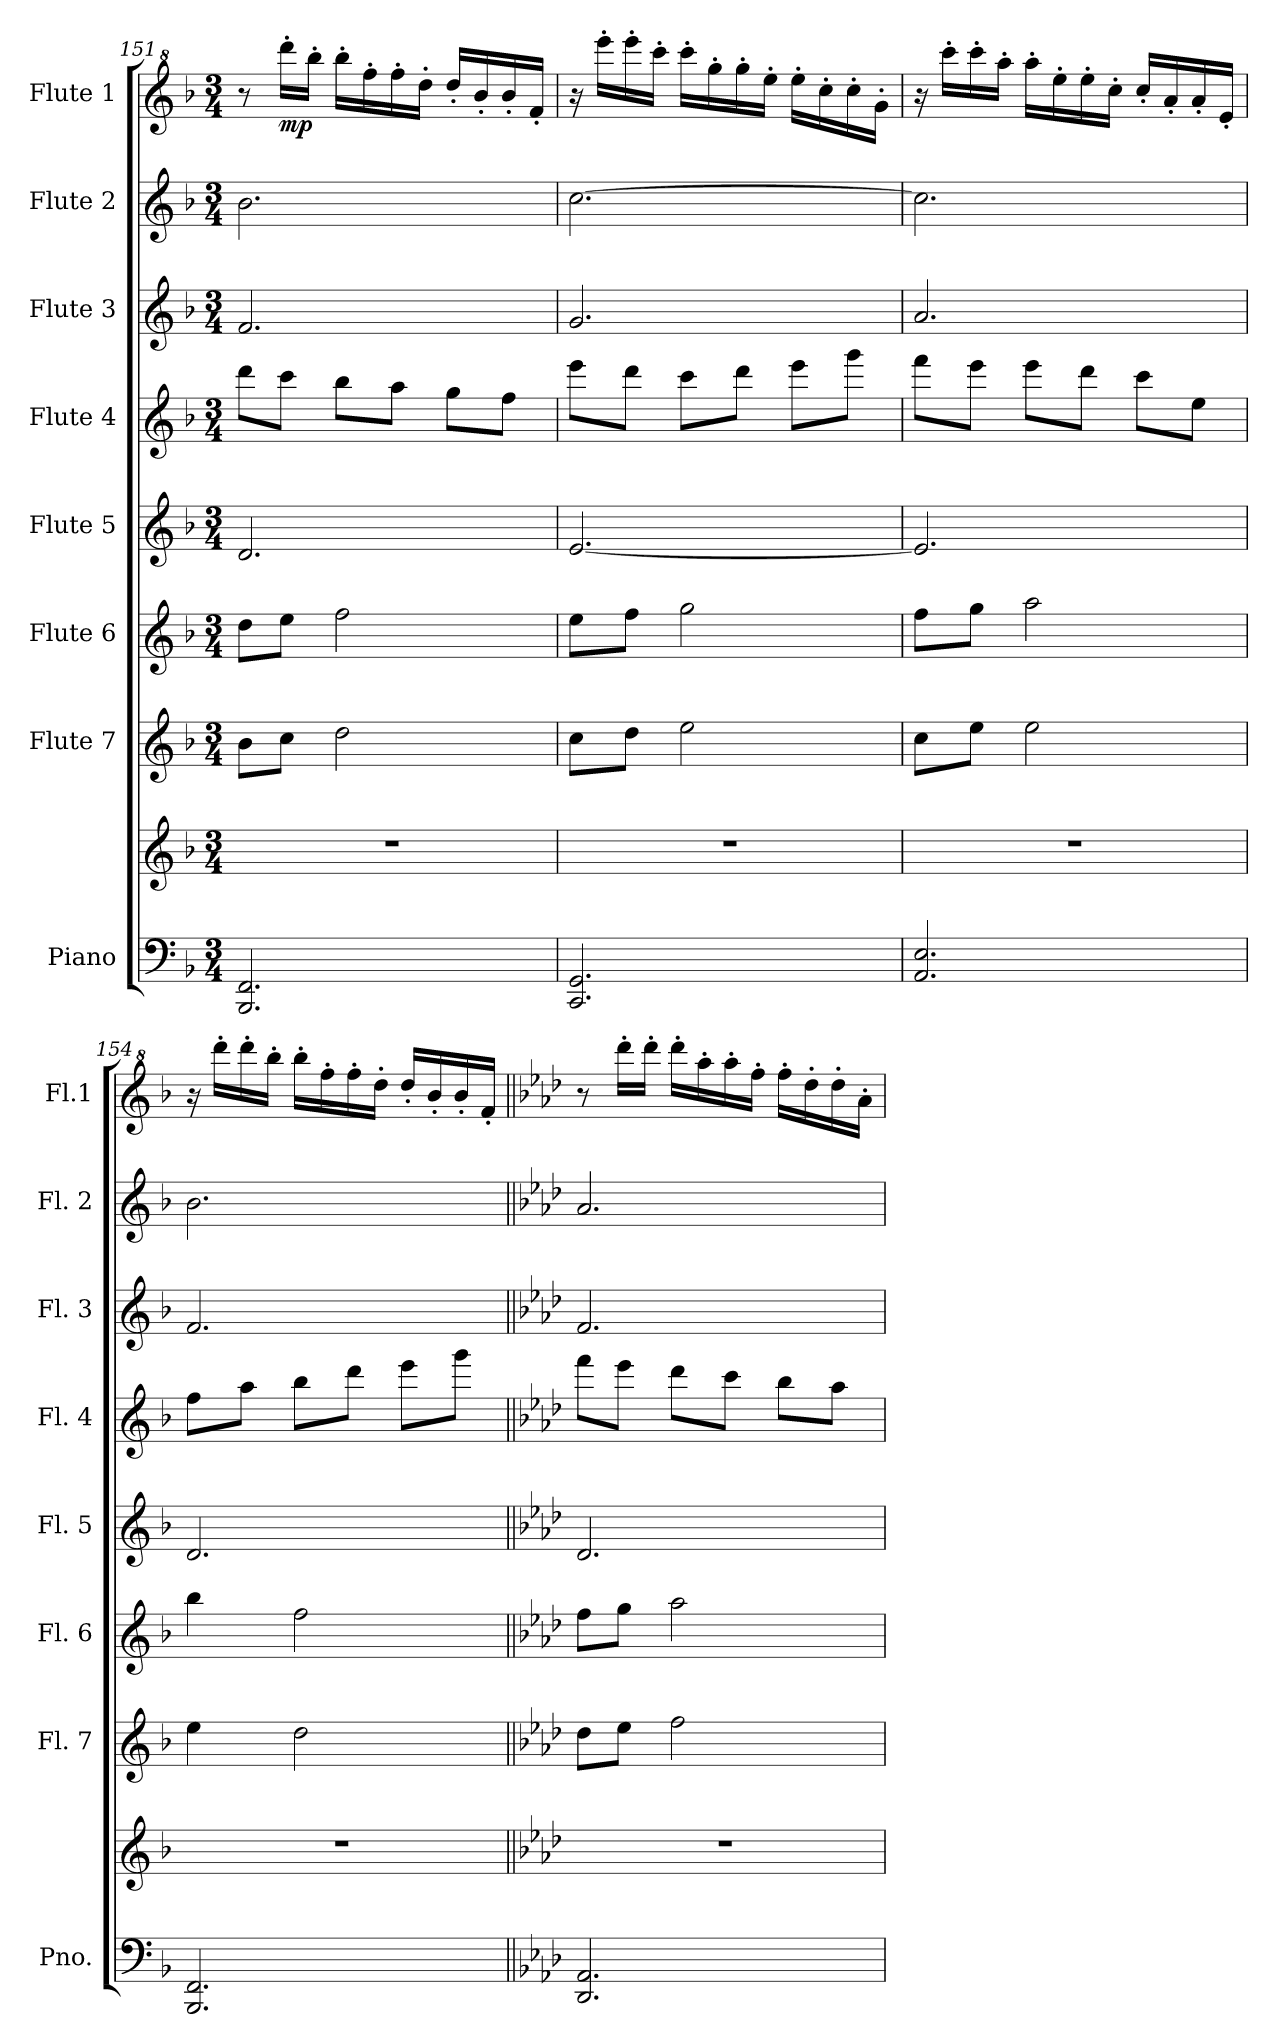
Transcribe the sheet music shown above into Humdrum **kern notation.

**kern	**kern	**kern	**kern	**kern	**kern	**kern	**kern	**kern	**dynam
*part8	*part8	*part7	*part6	*part5	*part4	*part3	*part2	*part1	*part1
*staff9	*staff8	*staff7	*staff6	*staff5	*staff4	*staff3	*staff2	*staff1	*staff1
*I"Piano	*	*I"Flute 7	*I"Flute 6	*I"Flute 5	*I"Flute 4	*I"Flute 3	*I"Flute 2	*I"Flute 1	*
*I'Pno.	*	*I'Fl. 7	*I'Fl. 6	*I'Fl. 5	*I'Fl. 4	*I'Fl. 3	*I'Fl. 2	*I'Fl.1	*
*clefF4	*clefG2	*clefG2	*clefG2	*clefG2	*clefG2	*clefG2	*clefG2	*clefG^2	*
*k[b-]	*k[b-]	*k[b-]	*k[b-]	*k[b-]	*k[b-]	*k[b-]	*k[b-]	*k[b-]	*
*M3/4	*M3/4	*M3/4	*M3/4	*M3/4	*M3/4	*M3/4	*M3/4	*M3/4	*
=151	=151	=151	=151	=151	=151	=151	=151	=151	=151
2.BBB-/ 2.FF/	2.r	8b-\L	8dd\L	2.d/	8ddd\L	2.f/	2.b-\	8r	.
!	!	!	!	!	!	!	!	!	!LO:DY:b
.	.	8cc\J	8ee\J	.	8ccc\J	.	.	16dddd'\LL	mp
.	.	.	.	.	.	.	.	16bbb-'\JJ	.
.	.	2dd\	2ff\	.	8bb-\L	.	.	16bbb-'\LL	.
.	.	.	.	.	.	.	.	16fff'\	.
.	.	.	.	.	8aa\J	.	.	16fff'\	.
.	.	.	.	.	.	.	.	16ddd'\JJ	.
.	.	.	.	.	8gg\L	.	.	16ddd'/LL	.
.	.	.	.	.	.	.	.	16bb-'/	.
.	.	.	.	.	8ff\J	.	.	16bb-'/	.
.	.	.	.	.	.	.	.	16ff'/JJ	.
=152	=152	=152	=152	=152	=152	=152	=152	=152	=152
2.CC/ 2.GG/	2.r	8cc\L	8ee\L	[2.e/	8eee\L	2.g/	[2.cc\	16r	.
.	.	.	.	.	.	.	.	16eeee'\LL	.
.	.	8dd\J	8ff\J	.	8ddd\J	.	.	16eeee'\	.
.	.	.	.	.	.	.	.	16cccc'\JJ	.
.	.	2ee\	2gg\	.	8ccc\L	.	.	16cccc'\LL	.
.	.	.	.	.	.	.	.	16ggg'\	.
.	.	.	.	.	8ddd\J	.	.	16ggg'\	.
.	.	.	.	.	.	.	.	16eee'\JJ	.
.	.	.	.	.	8eee\L	.	.	16eee'\LL	.
.	.	.	.	.	.	.	.	16ccc'\	.
.	.	.	.	.	8ggg\J	.	.	16ccc'\	.
.	.	.	.	.	.	.	.	16gg'\JJ	.
=153	=153	=153	=153	=153	=153	=153	=153	=153	=153
2.AA/ 2.E/	2.r	8cc\L	8ff\L	2.e/]	8fff\L	2.a/	2.cc\]	16r	.
.	.	.	.	.	.	.	.	16cccc'\LL	.
.	.	8ee\J	8gg\J	.	8eee\J	.	.	16cccc'\	.
.	.	.	.	.	.	.	.	16aaa'\JJ	.
.	.	2ee\	2aa\	.	8eee\L	.	.	16aaa'\LL	.
.	.	.	.	.	.	.	.	16eee'\	.
.	.	.	.	.	8ddd\J	.	.	16eee'\	.
.	.	.	.	.	.	.	.	16ccc'\JJ	.
.	.	.	.	.	8ccc\L	.	.	16ccc'/LL	.
.	.	.	.	.	.	.	.	16aa'/	.
.	.	.	.	.	8ee\J	.	.	16aa'/	.
.	.	.	.	.	.	.	.	16ee'/JJ	.
!!LO:PB:g=z
=154	=154	=154	=154	=154	=154	=154	=154	=154	=154
2.BBB-/ 2.FF/	2.r	4ee\	4bb-\	2.d/	8ff\L	2.f/	2.b-\	16r	.
.	.	.	.	.	.	.	.	16dddd'\LL	.
.	.	.	.	.	8aa\J	.	.	16dddd'\	.
.	.	.	.	.	.	.	.	16bbb-'\JJ	.
.	.	2dd\	2ff\	.	8bb-\L	.	.	16bbb-'\LL	.
.	.	.	.	.	.	.	.	16fff'\	.
.	.	.	.	.	8ddd\J	.	.	16fff'\	.
.	.	.	.	.	.	.	.	16ddd'\JJ	.
.	.	.	.	.	8eee\L	.	.	16ddd'/LL	.
.	.	.	.	.	.	.	.	16bb-'/	.
.	.	.	.	.	8ggg\J	.	.	16bb-'/	.
.	.	.	.	.	.	.	.	16ff'/JJ	.
=155||	=155||	=155||	=155||	=155||	=155||	=155||	=155||	=155||	=155||
*k[b-e-a-d-]	*k[b-e-a-d-]	*k[b-e-a-d-]	*k[b-e-a-d-]	*k[b-e-a-d-]	*k[b-e-a-d-]	*k[b-e-a-d-]	*k[b-e-a-d-]	*k[b-e-a-d-]	*
2.DD-/ 2.AA-/	2.r	8dd-\L	8ff\L	2.d-/	8fff\L	2.f/	2.a-/	8r	.
.	.	8ee-\J	8gg\J	.	8eee-\J	.	.	16dddd-'\LL	.
.	.	.	.	.	.	.	.	16dddd-'\JJ	.
.	.	2ff\	2aa-\	.	8ddd-\L	.	.	16dddd-'\LL	.
.	.	.	.	.	.	.	.	16aaa-'\	.
.	.	.	.	.	8ccc\J	.	.	16aaa-'\	.
.	.	.	.	.	.	.	.	16fff'\JJ	.
.	.	.	.	.	8bb-\L	.	.	16fff'\LL	.
.	.	.	.	.	.	.	.	16ddd-'\	.
.	.	.	.	.	8aa-\J	.	.	16ddd-'\	.
.	.	.	.	.	.	.	.	16aa-'\JJ	.
=	=	=	=	=	=	=	=	=	=
*-	*-	*-	*-	*-	*-	*-	*-	*-	*-
